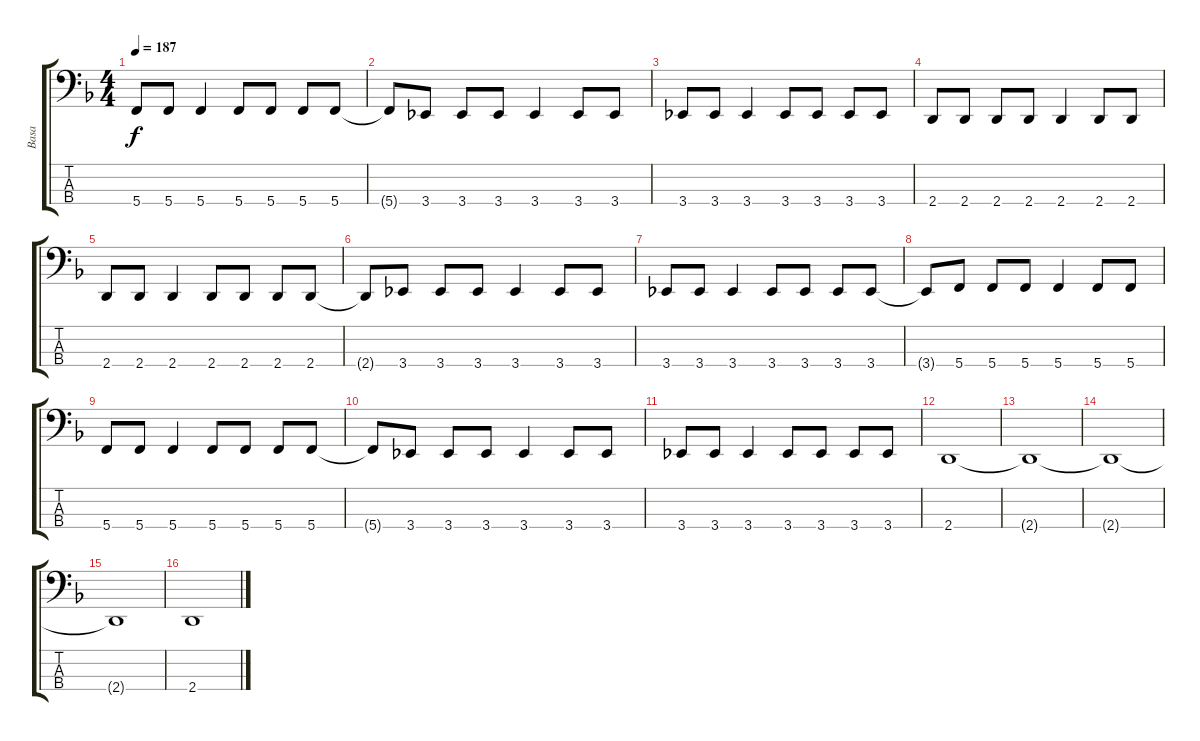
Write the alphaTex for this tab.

\track ("Basa" "Basa") {instrument electricbassfinger}
\staff {score tabs}
\tuning (F2 C2 G1 C1) {hide}
\ts (4 4)
\tempo 187
\clef f4
\ks dminor
5.4.8{dy f} 5.4.8 5.4.4 5.4.8 5.4.8 5.4.8 5.4.8 |
5.4{t}.8 3.4.8 3.4.8 3.4.8 3.4.4 3.4.8 3.4.8 |
3.4.8 3.4.8 3.4.4 3.4.8 3.4.8 3.4.8 3.4.8 |
2.4.8 2.4.8 2.4.8 2.4.8 2.4.4 2.4.8 2.4.8 |
2.4.8 2.4.8 2.4.4 2.4.8 2.4.8 2.4.8 2.4.8 |
2.4{t}.8 3.4.8 3.4.8 3.4.8 3.4.4 3.4.8 3.4.8 |
3.4.8 3.4.8 3.4.4 3.4.8 3.4.8 3.4.8 3.4.8 |
3.4{t}.8 5.4.8 5.4.8 5.4.8 5.4.4 5.4.8 5.4.8 |
5.4.8 5.4.8 5.4.4 5.4.8 5.4.8 5.4.8 5.4.8 |
5.4{t}.8 3.4.8 3.4.8 3.4.8 3.4.4 3.4.8 3.4.8 |
3.4.8 3.4.8 3.4.4 3.4.8 3.4.8 3.4.8 3.4.8 |
2.4.1 |
2.4{t}.1 |
2.4{t}.1 |
2.4{t}.1 |
2.4.1
